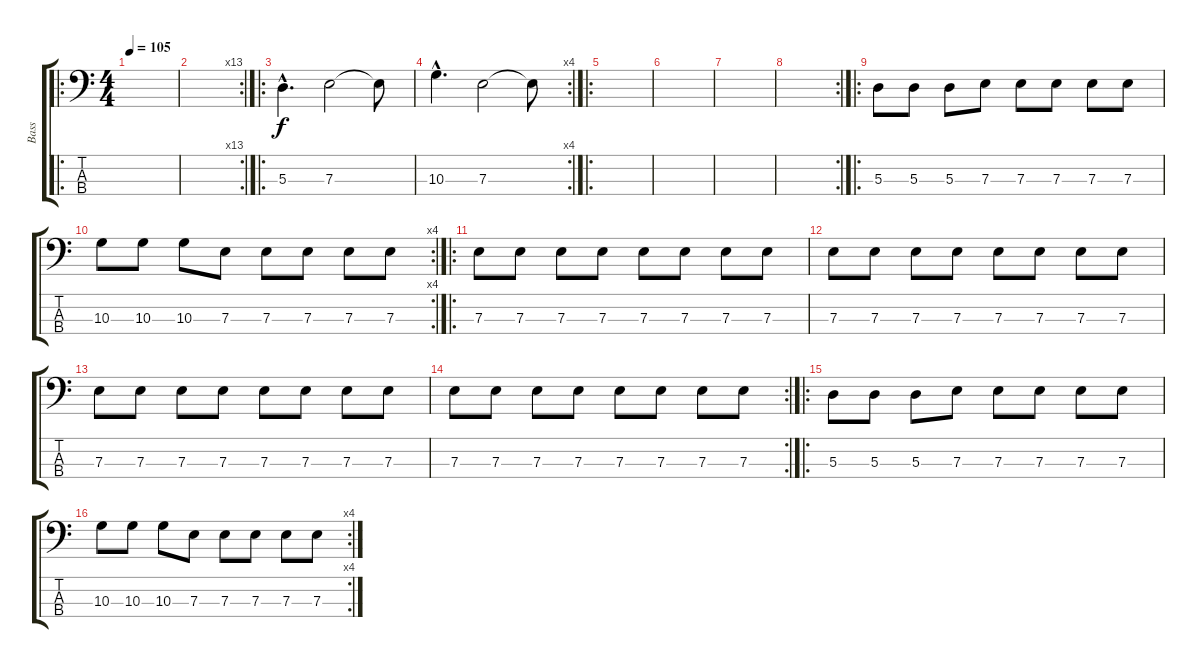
\track ("Bass" "Bass") {instrument electricbassfinger}
\staff {score tabs}
\tuning (G2 D2 A1 E1) {hide}
\ro
\ts (4 4)
\tempo 105
\clef f4
\ks c
|
\rc 13
|
\ro
5.3{hac}.4{d} 7.3.2 7.3{t}.8 |
\rc 4
10.3{hac}.4{d} 7.3.2 7.3{t}.8 |
\ro
|
|
|
\rc 2
|
\ro
5.3.8 5.3.8 5.3.8 7.3.8 7.3.8 7.3.8 7.3.8 7.3.8 |
\rc 4
10.3.8 10.3.8 10.3.8 7.3.8 7.3.8 7.3.8 7.3.8 7.3.8 |
\ro
7.3.8 7.3.8 7.3.8 7.3.8 7.3.8 7.3.8 7.3.8 7.3.8 |
7.3.8 7.3.8 7.3.8 7.3.8 7.3.8 7.3.8 7.3.8 7.3.8 |
7.3.8 7.3.8 7.3.8 7.3.8 7.3.8 7.3.8 7.3.8 7.3.8 |
\rc 2
7.3.8 7.3.8 7.3.8 7.3.8 7.3.8 7.3.8 7.3.8 7.3.8 |
\ro
5.3.8 5.3.8 5.3.8 7.3.8 7.3.8 7.3.8 7.3.8 7.3.8 |
\rc 4
10.3.8 10.3.8 10.3.8 7.3.8 7.3.8 7.3.8 7.3.8 7.3.8
